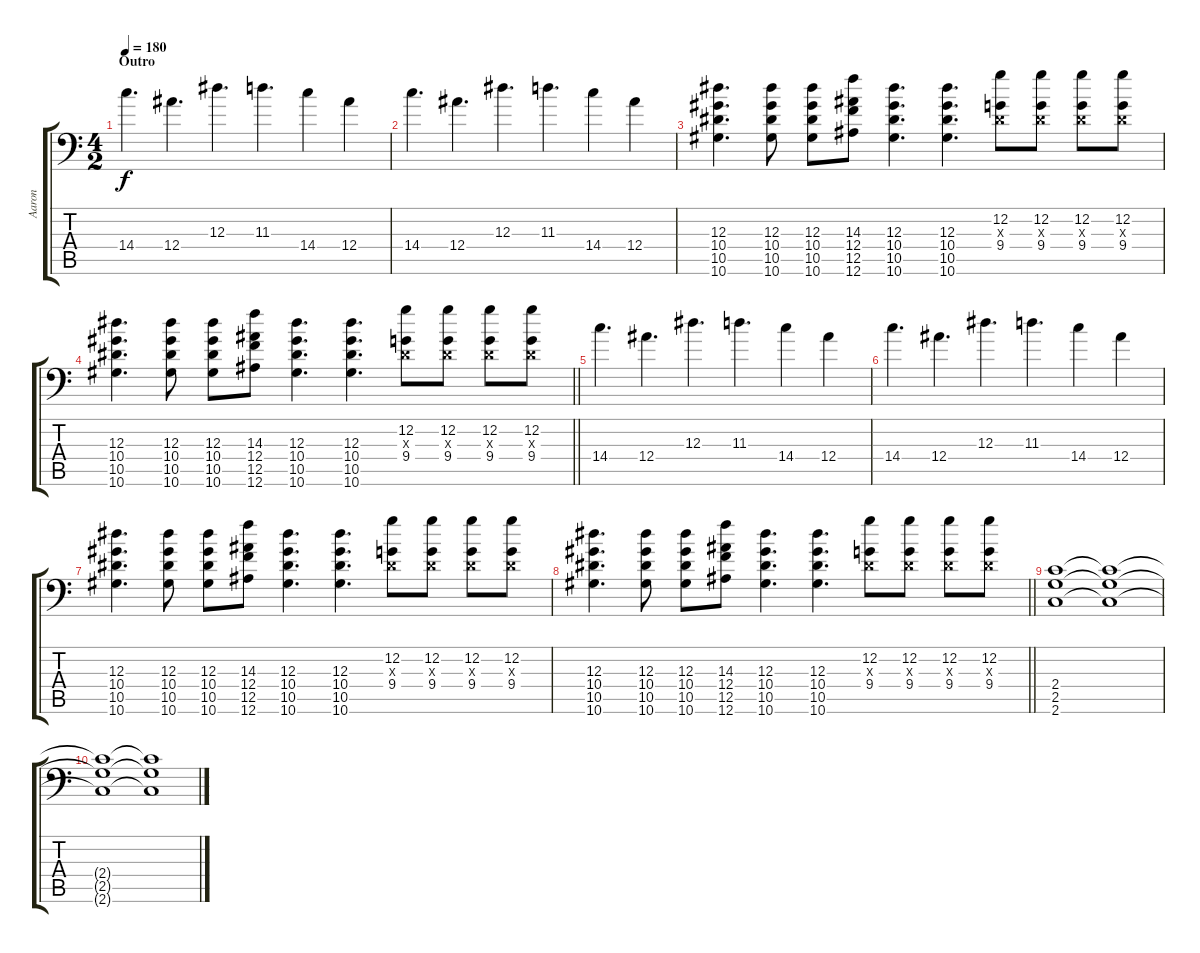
\track ("Aaron" "Aaron") {instrument distortionguitar}
\staff {score tabs}
\tuning (C4 G3 Eb3 Bb2 F2 Bb1) {hide}
\ts (4 2)
\section ("" "Outro")
\tempo 180
\clef f4
\ks c
14.4.4{d dy f} 12.4.4{d} 12.3.4{d} 11.3.4{d} 14.4.4 12.4.4 |
14.4.4{d} 12.4.4{d} 12.3.4{d} 11.3.4{d} 14.4.4 12.4.4 |
(12.3 10.4 10.5 10.6).4{d} (12.3 10.4 10.5 10.6).8 (12.3 10.4 10.5 10.6).8 (14.3 12.4 12.5 12.6).8 (12.3 10.4 10.5 10.6).4{d} (12.3 10.4 10.5 10.6).4{d} (12.2 0.3{x} 9.4).8 (12.2 0.3{x} 9.4).8 (12.2 0.3{x} 9.4).8 (12.2 0.3{x} 9.4).8 |
\barLineRight lightlight
(12.3 10.4 10.5 10.6).4{d} (12.3 10.4 10.5 10.6).8 (12.3 10.4 10.5 10.6).8 (14.3 12.4 12.5 12.6).8 (12.3 10.4 10.5 10.6).4{d} (12.3 10.4 10.5 10.6).4{d} (12.2 0.3{x} 9.4).8 (12.2 0.3{x} 9.4).8 (12.2 0.3{x} 9.4).8 (12.2 0.3{x} 9.4).8 |
14.4.4{d} 12.4.4{d} 12.3.4{d} 11.3.4{d} 14.4.4 12.4.4 |
14.4.4{d} 12.4.4{d} 12.3.4{d} 11.3.4{d} 14.4.4 12.4.4 |
(12.3 10.4 10.5 10.6).4{d} (12.3 10.4 10.5 10.6).8 (12.3 10.4 10.5 10.6).8 (14.3 12.4 12.5 12.6).8 (12.3 10.4 10.5 10.6).4{d} (12.3 10.4 10.5 10.6).4{d} (12.2 0.3{x} 9.4).8 (12.2 0.3{x} 9.4).8 (12.2 0.3{x} 9.4).8 (12.2 0.3{x} 9.4).8 |
\barLineRight lightlight
(12.3 10.4 10.5 10.6).4{d} (12.3 10.4 10.5 10.6).8 (12.3 10.4 10.5 10.6).8 (14.3 12.4 12.5 12.6).8 (12.3 10.4 10.5 10.6).4{d} (12.3 10.4 10.5 10.6).4{d} (12.2 0.3{x} 9.4).8 (12.2 0.3{x} 9.4).8 (12.2 0.3{x} 9.4).8 (12.2 0.3{x} 9.4).8 |
(2.4 2.5 2.6).1 (2.4{t} 2.5{t} 2.6{t}).1 |
(2.4{t} 2.5{t} 2.6{t}).1 (2.4{t} 2.5{t} 2.6{t}).1
